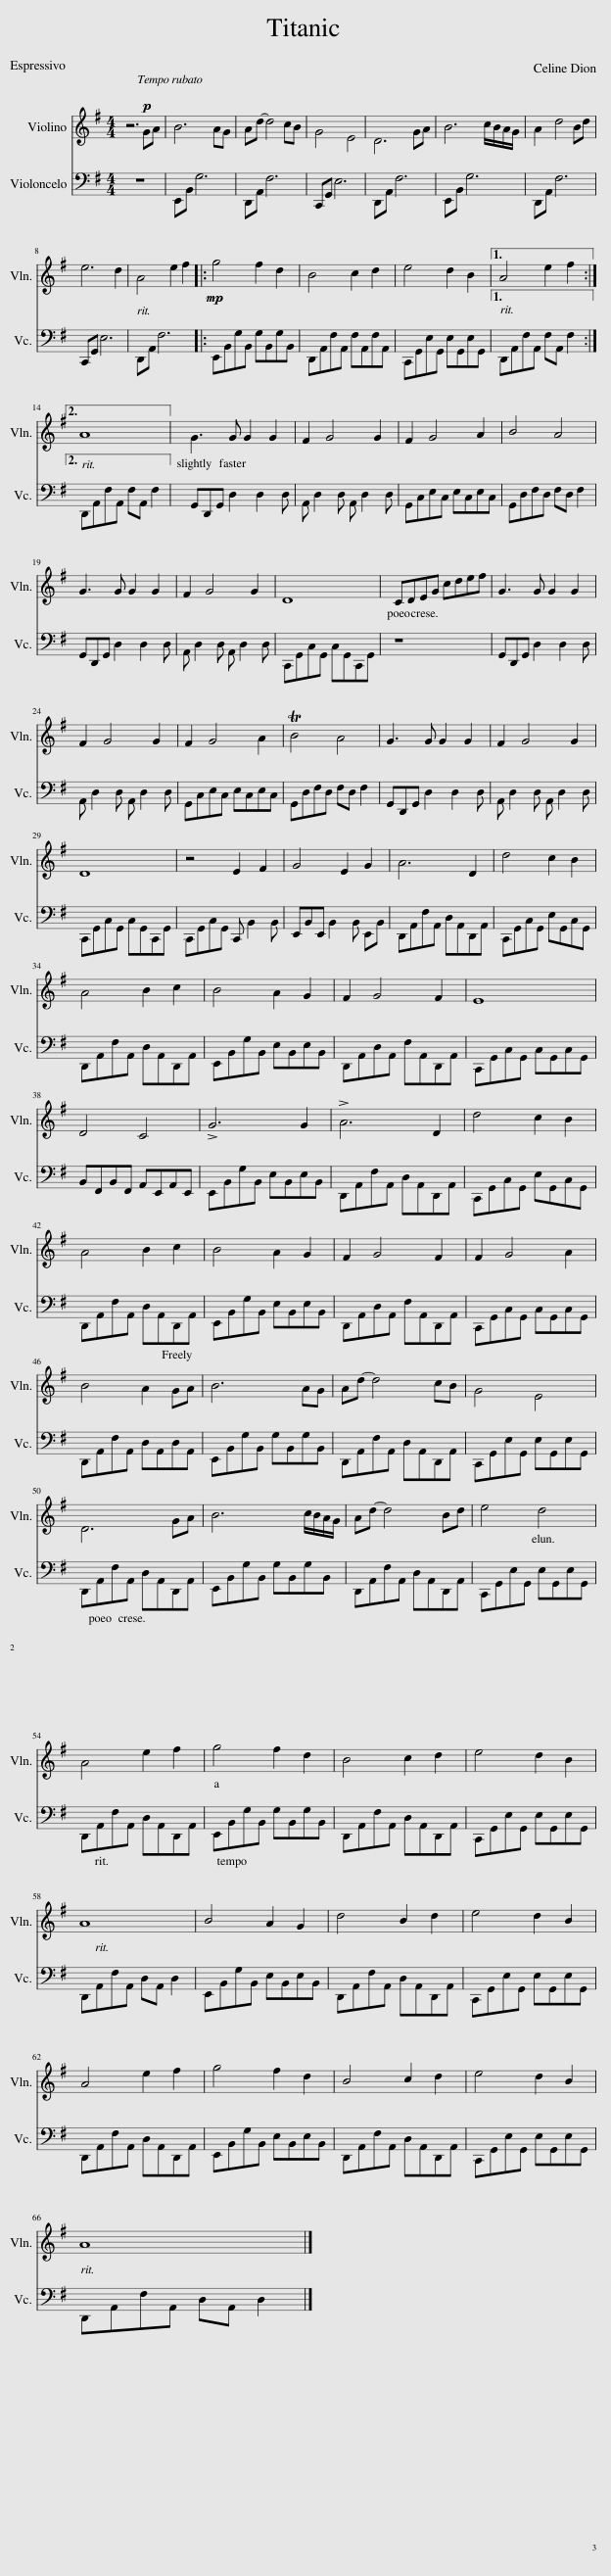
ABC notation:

X:1
%%score 1 2
L:1/8
M:4/4
I:linebreak $
K:G
V:1 treble
V:2 bass
V:1
 z6!p! GA | B6 AG | Ad- d4 cB | G4 E4 | D6 GA | %5
 B6 c/B/A/G/ | A2 d4 Bd |$ e6 d2 | A4 e2 f2 |:!mp! g4 f2 d2 | %10
 B4 c2 d2 | e4 d2 B2 |1 A4 e2 f2 :|2$ A8 || G3 G G2 G2 | %15
 F2 G4 G2 | F2 G4 A2 | B4 A4 |$ G3 G G2 G2 | F2 G4 G2 | %20
 D8 | CDEG cdef | G3 G G2 G2 |$ F2 G4 G2 | F2 G4 A2 | %25
 TB4 A4 | G3 G G2 G2 | F2 G4 G2 |$ D8 | z4 E2 F2 | %30
 G4 E2 G2 | A6 D2 | d4 c2 B2 |$ A4 B2 c2 | B4 A2 G2 | %35
 F2 G4 F2 | E8 |$ D4 C4 | !>!G6 G2 | !>!A6 D2 | %40
 d4 c2 B2 |$ A4 B2 c2 | B4 A2 G2 | F2 G4 F2 | F2 G4 A2 |$ %45
 B4 A2 GA | B6 AG | Ad- d4 cB | G4 E4 |$ D6 GA | %50
 B6 c/B/A/G/ | Ad- d4 Bd | e4 d4 |$ A4 e2 f2 | g4 f2 d2 | %55
 B4 c2 d2 | e4 d2 B2 |$ A8 | B4 A2 G2 | d4 B2 d2 | %60
 e4 d2 B2 |$ A4 e2 f2 | g4 f2 d2 | B4 c2 d2 | e4 d2 B2 |$ %65
 A8 |] %66
V:2
 z8 | E,,B,, G,6 | D,,A,, F,6 | C,,G,, E,6 | D,,A,, F,6 | %5
 E,,B,, G,6 | D,,A,, F,6 |$ C,,G,, E,6 | D,,A,, F,6 |: E,,B,,G,B,, G,B,,G,B,, | %10
 D,,A,,F,A,, F,A,,F,A,, | C,,G,,E,G,, E,G,,E,G,, |1 D,,A,,F,A,, F,A,, F,2 :|2$ D,,A,,F,A,, F,A,, F,2 || G,,D,,G,, D,2 D,2 D, | %15
 A,, D,2 D, A,, D,2 D, | G,,C,E,C, E,C,E,C, | G,,D,F,D, F,D, F,2 |$ G,,D,,G,, D,2 D,2 D, | A,, D,2 D, A,, D,2 D, | %20
 C,,G,,C,G,, C,G,,C,,G,, | z8 | G,,D,,G,, D,2 D,2 D, |$ A,, D,2 D, A,, D,2 D, | G,,C,E,C, E,C,E,C, | %25
 G,,D,F,D, F,D, F,2 | G,,D,,G,, D,2 D,2 D, | A,, D,2 D, A,, D,2 D, |$ C,,G,,C,G,, C,G,,C,,G,, | C,,G,,C,G,, C,, B,,2 B,, | %30
 E,,B,,E,, B,,2 B,, E,,B,, | D,,A,,F,A,, D,A,,D,,A,, | C,,G,,C,G,, E,G,,C,G,, |$ D,,A,,F,A,, D,A,,D,,A,, | E,,B,,G,B,, E,B,,E,B,, | %35
 D,,A,,D,A,, F,A,,D,,A,, | C,,G,,C,G,, C,G,,C,G,, |$ B,,F,,B,,F,, A,,E,,A,,E,, | E,,B,,G,B,, E,B,,E,B,, | D,,A,,F,A,, D,A,,D,,A,, | %40
 C,,G,,C,G,, E,G,,C,G,, |$ D,,A,,F,A,, D,A,,D,,A,, | E,,B,,G,B,, E,B,,E,B,, | D,,A,,D,A,, F,A,,D,,A,, | C,,G,,C,G,, C,G,,C,G,, |$ %45
 D,,A,,F,A,, D,A,,D,A,, | E,,B,,G,B,, G,B,,G,B,, | D,,A,,F,A,, D,A,,D,,A,, | C,,G,,E,G,, E,G,,E,G,, |$ D,,A,,F,A,, D,A,,D,,A,, | %50
 E,,B,,G,B,, G,B,,G,B,, | D,,A,,F,A,, D,A,,D,,A,, | C,,G,,E,G,, E,G,,E,G,, |$ D,,A,,F,A,, D,A,,D,,A,, | E,,B,,G,B,, G,B,,G,B,, | %55
 D,,A,,F,A,, D,A,,D,,A,, | C,,G,,E,G,, E,G,,E,G,, |$ D,,A,,F,A,, D,A,, D,2 | E,,B,,G,B,, E,B,,E,B,, | D,,A,,F,A,, D,A,,D,,A,, | %60
 C,,G,,E,G,, E,G,,E,G,, |$ D,,A,,F,A,, D,A,,D,,A,, | E,,B,,G,B,, E,B,,E,B,, | D,,A,,F,A,, D,A,,D,,A,, | C,,G,,E,G,, E,G,,E,G,, |$ %65
 D,,A,,F,A,, D,A,, D,2 |] %66
